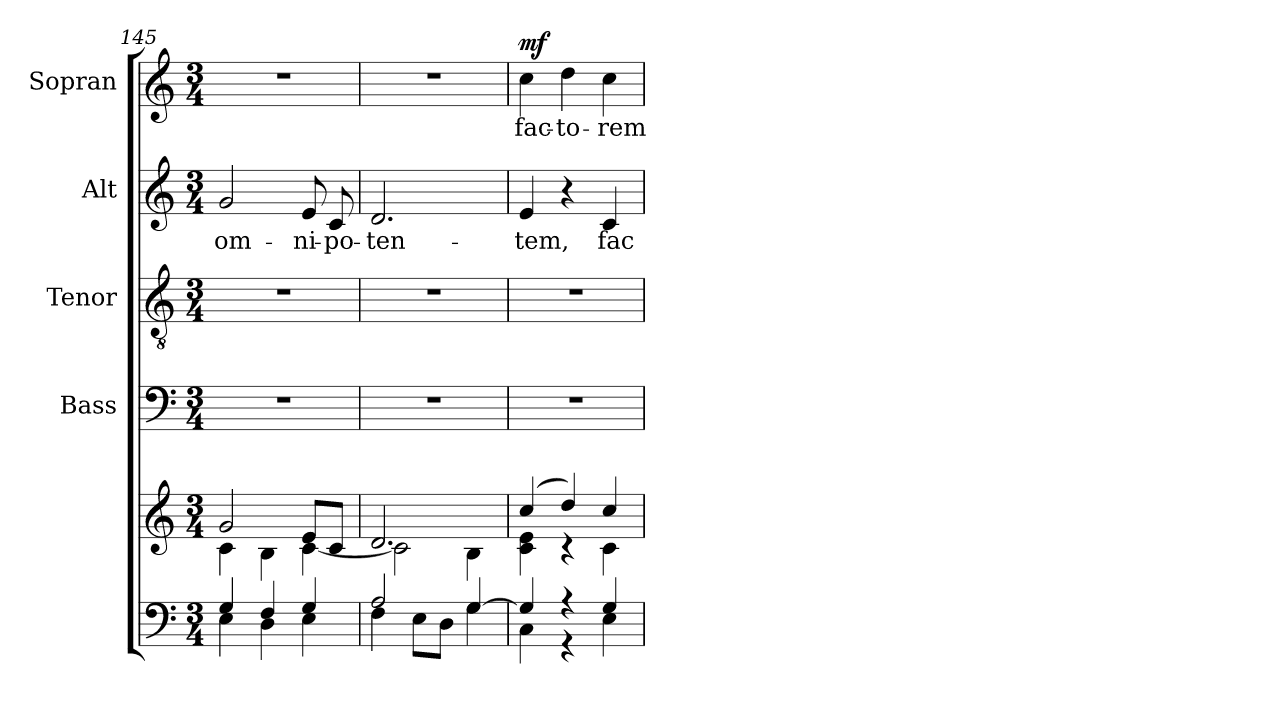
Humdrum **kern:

**kern	**kern	**kern	**kern	**kern	**text	**kern	**text	**dynam
*part5	*part5	*part4	*part3	*part2	*part2	*part1	*part1	*part1
*staff6	*staff5	*staff4	*staff3	*staff2	*staff2	*staff1	*staff1	*staff1
*	*	*I"Bass	*I"Tenor	*I"Alt	*	*I"Sopran	*	*
*	*	*I'B.	*I'T.	*I'A.	*	*I'S.	*	*
*clefF4	*clefG2	*clefF4	*clefGv2	*clefG2	*	*clefG2	*	*
*k[]	*k[]	*k[]	*k[]	*k[]	*	*k[]	*	*
*C:	*C:	*C:	*C:	*C:	*	*C:	*	*
*M3/4	*M3/4	*M3/4	*M3/4	*M3/4	*	*M3/4	*	*
=145	=145	=145	=145	=145	=145	=145	=145	=145
*^	*^	*	*	*	*	*	*	*
!	!	!	!	!	!	!	!LO:LY:b	!	!	!
4G/	4E\	2g/	4c\	2.r	2.r	2g/	om-	2.r	.	.
4F/	4D\	.	4B\	.	.	.	.	.	.	.
!	!	!	!	!	!	!	!LO:LY:b	!	!	!
4G/	4E\	8e/L	[<4c\	.	.	8e/	-ni-	.	.	.
!	!	!	!	!	!	!	!LO:LY:b	!	!	!
.	.	8c/J	.	.	.	8c/	-po-	.	.	.
=146	=146	=146	=146	=146	=146	=146	=146	=146	=146	=146
!	!	!	!	!	!	!	!LO:LY:b	!	!	!
2A/	4F\	2.d/	2c\]	2.r	2.r	2.d/	-ten-	2.r	.	.
.	8E\L	.	.	.	.	.	.	.	.	.
.	8D\J	.	.	.	.	.	.	.	.	.
[>4G/	4G\	.	4B\	.	.	.	.	.	.	.
=147	=147	=147	=147	=147	=147	=147	=147	=147	=147	=147
!	!	!	!	!	!	!	!LO:LY:b	!	!LO:LY:b	!LO:DY:a
4G/]	4C\	(4cc/	4c\ 4e\	2.r	2.r	4e/	-tem,	4cc\	fac-	mf
!	!	!	!	!	!	!	!	!	!LO:LY:b	!
4r	4r	4dd/)	4rc	.	.	4r	.	4dd\	-to-	.
!	!	!	!	!	!	!	!LO:LY:b	!	!LO:LY:b	!
4G/	4E\	4cc/	4c\	.	.	4c/	fac-	4cc\	-rem	.
*v	*v	*	*	*	*	*	*	*	*	*
*	*v	*v	*	*	*	*	*	*	*
=	=	=	=	=	=	=	=	=
*-	*-	*-	*-	*-	*-	*-	*-	*-
